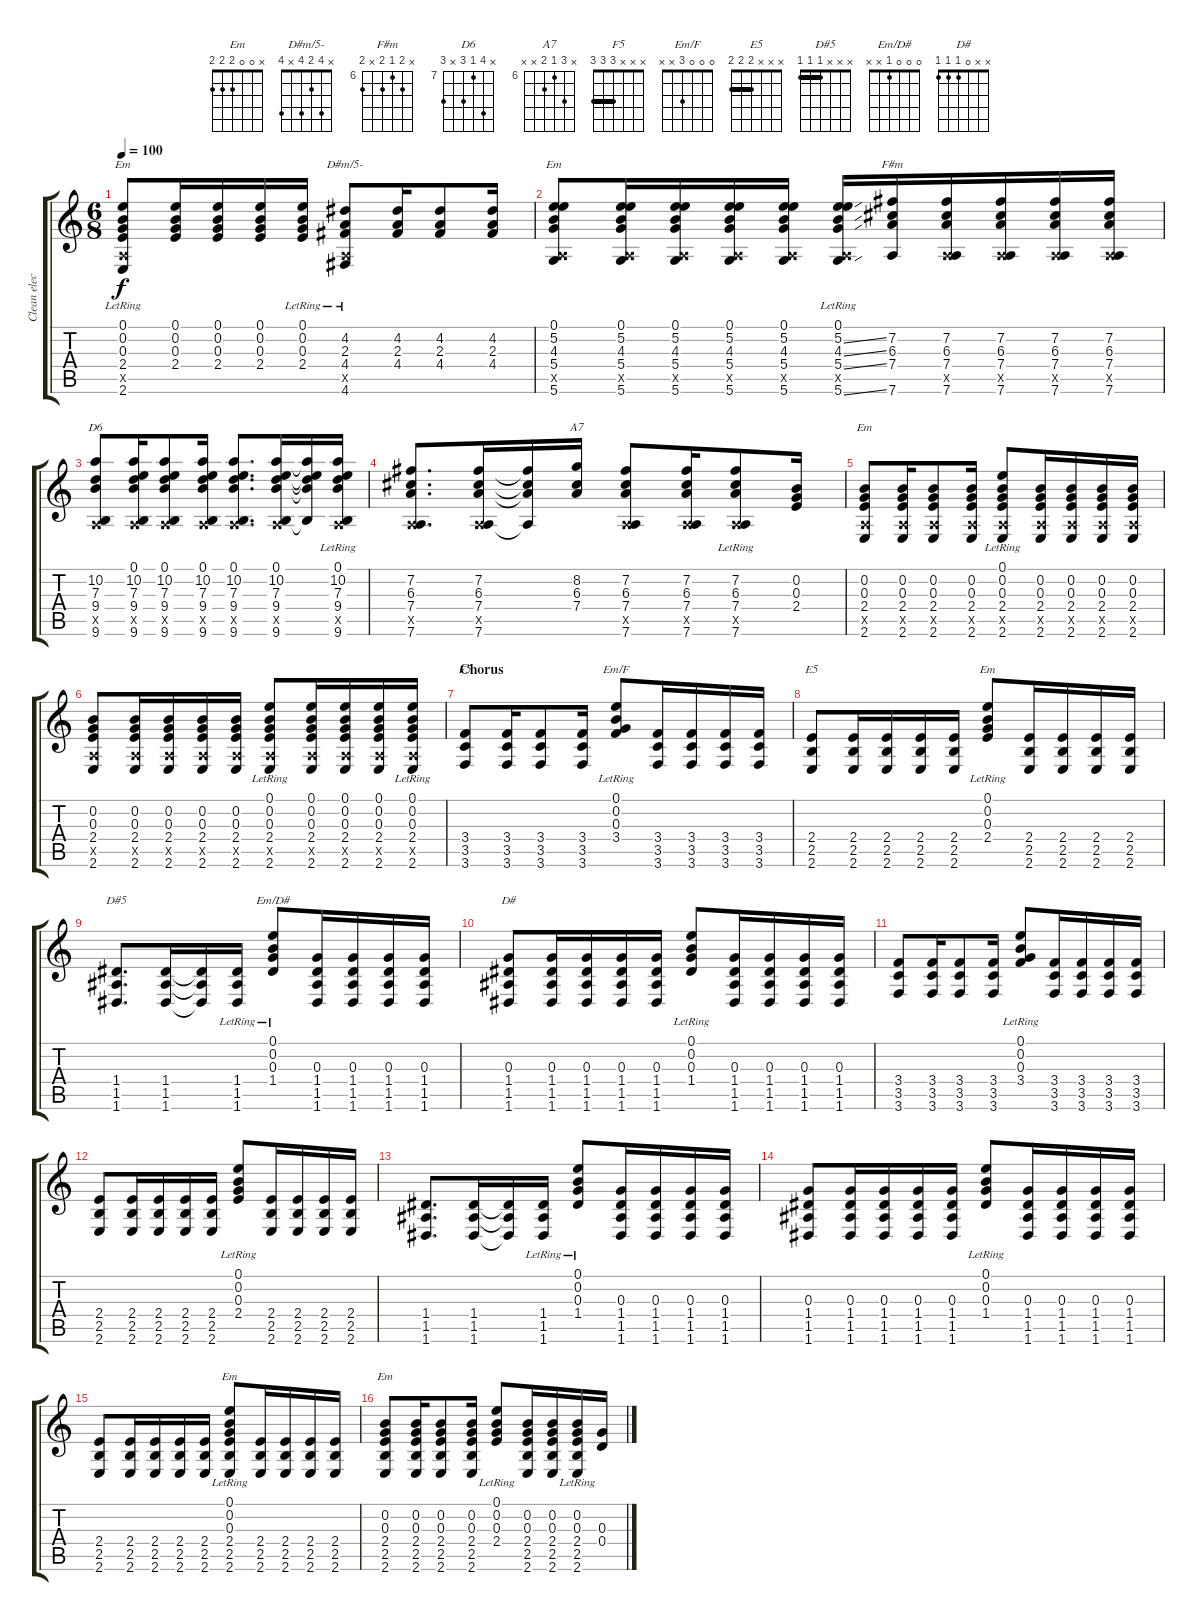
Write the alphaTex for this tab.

\track ("Clean elec." "Clean elec") {instrument electricguitarclean}
\staff {score tabs}
\tuning (E4 B3 G3 D3 A2 D2) {hide}
\chord ("Em" 0 0 0 2 x 2)
\chord ("D#m/5-" x 4 2 4 x 4)
\chord ("Em" 0 5 4 5 x 5)
\chord ("F#m" x 7 6 7 x 7) {firstfret 6}
\chord ("D6" x 10 7 9 x 9) {firstfret 7}
\chord ("A7" x 8 6 7 x x) {firstfret 6}
\chord ("Em" x 0 0 2 x 2)
\chord ("F5" x x x 3 3 3) {barre 3}
\chord ("Em/F" 0 0 0 3 x x)
\chord ("E5" x x x 2 2 2) {barre 2}
\chord ("Em" 0 0 0 2 x x)
\chord ("D#5" x x x 1 1 1) {barre 1}
\chord ("Em/D#" 0 0 0 1 x x)
\chord ("D#" x x 0 1 1 1)
\chord ("Em" 0 0 0 2 2 2)
\chord ("Em" x 0 0 2 2 2)
\ts (6 8)
\tempo 100
\clef g2
\ks c
(0.1 0.2 0.3 2.4 0.5{x} 2.6{lr}).8{ch "Em" dy f} (0.1 0.2 0.3 2.4).16 (0.1 0.2 0.3 2.4).16 (0.1 0.2 0.3 2.4).16 (0.1{lr} 0.2 0.3 2.4).16 (4.2 2.3 4.4 0.5{x} 4.6{lr}).8{ch "D#m/5-"} (4.2 2.3 4.4).16 (4.2 2.3 4.4).8 (4.2 2.3 4.4).16 |
(0.1 5.2 4.3 5.4 0.5{x} 5.6).8{ch "Em"} (0.1 5.2 4.3 5.4 0.5{x} 5.6).16 (0.1 5.2 4.3 5.4 0.5{x} 5.6).16 (0.1 5.2 4.3 5.4 0.5{x} 5.6).16 (0.1 5.2 4.3 5.4 0.5{x} 5.6).16 (0.1{lr} 5.2{ss} 4.3{ss} 5.4{ss} 0.5{x} 5.6{ss}).16 (7.2 6.3 7.4 7.6).16{ch "F#m"} (7.2 6.3 7.4 0.5{x} 7.6).16 (7.2 6.3 7.4 0.5{x} 7.6).16 (7.2 6.3 7.4 0.5{x} 7.6).16 (7.2 6.3 7.4 0.5{x} 7.6).16 |
(10.2 7.3 9.4 0.5{x} 9.6).8{ch "D6"} (0.1 10.2 7.3 9.4 0.5{x} 9.6).16 (0.1 10.2 7.3 9.4 0.5{x} 9.6).8 (0.1 10.2 7.3 9.4 0.5{x} 9.6).16 (0.1 10.2 7.3 9.4 0.5{x} 9.6).8{d} (0.1 10.2 7.3 9.4 0.5{x} 9.6).16 (0.1{t} 10.2{t} 7.3{t} 9.4{t} 9.6{t}).16 (0.1{lr} 10.2{lr} 7.3{lr} 9.4{lr} 0.5{x} 9.6{lr}).16 |
(7.2 6.3 7.4 0.5{x} 7.6).8{d} (7.2 6.3 7.4 0.5{x} 7.6).16 (7.2{t} 6.3{t} 7.4{t} 7.6{t}).16 (8.2 6.3 7.4).16{ch "A7"} (7.2 6.3 7.4 0.5{x} 7.6).8 (7.2 6.3 7.4 0.5{x} 7.6).16 (7.2 6.3 7.4 0.5{x} 7.6{lr}).8 (0.2 0.3 2.4).16 |
(0.2 0.3 2.4 0.5{x} 2.6).8{ch "Em"} (0.2 0.3 2.4 0.5{x} 2.6).16 (0.2 0.3 2.4 0.5{x} 2.6).8 (0.2 0.3 2.4 0.5{x} 2.6).16 (0.1{lr} 0.2 0.3 2.4 0.5{x} 2.6).8 (0.2 0.3 2.4 0.5{x} 2.6).16 (0.2 0.3 2.4 0.5{x} 2.6).16 (0.2 0.3 2.4 0.5{x} 2.6).16 (0.2 0.3 2.4 0.5{x} 2.6).16 |
(0.2 0.3 2.4 0.5{x} 2.6).8 (0.2 0.3 2.4 0.5{x} 2.6).16 (0.2 0.3 2.4 0.5{x} 2.6).16 (0.2 0.3 2.4 0.5{x} 2.6).16 (0.2 0.3 2.4 0.5{x} 2.6).16 (0.1{lr} 0.2 0.3 2.4 0.5{x} 2.6).8 (0.1 0.2 0.3 2.4 0.5{x} 2.6).16 (0.1 0.2 0.3 2.4 0.5{x} 2.6).16 (0.1 0.2 0.3 2.4 0.5{x} 2.6).16 (0.1{lr} 0.2{lr} 0.3{lr} 2.4{lr} 0.5{x} 2.6{lr}).16 |
\section ("" "Chorus")
(3.4 3.5 3.6).8{ch "F5"} (3.4 3.5 3.6).16 (3.4 3.5 3.6).8 (3.4 3.5 3.6).16 (0.1{lr} 0.2{lr} 0.3{lr} 3.4{lr}).8{ch "Em/F"} (3.4 3.5 3.6).16 (3.4 3.5 3.6).16 (3.4 3.5 3.6).16 (3.4 3.5 3.6).16 |
(2.4 2.5 2.6).8{ch "E5"} (2.4 2.5 2.6).16 (2.4 2.5 2.6).16 (2.4 2.5 2.6).16 (2.4 2.5 2.6).16 (0.1{lr} 0.2{lr} 0.3{lr} 2.4).8{ch "Em"} (2.4 2.5 2.6).16 (2.4 2.5 2.6).16 (2.4 2.5 2.6).16 (2.4 2.5 2.6).16 |
(1.4 1.5 1.6).8{d ch "D#5"} (1.4 1.5 1.6).16 (1.4{t} 1.5{t} 1.6{t}).16 (1.4 1.5{lr} 1.6{lr}).16 (0.1{lr} 0.2{lr} 0.3 1.4).8{ch "Em/D#"} (0.3 1.4 1.5 1.6).16 (0.3 1.4 1.5 1.6).16 (0.3 1.4 1.5 1.6).16 (0.3 1.4 1.5 1.6).16 |
(0.3 1.4 1.5 1.6).8{ch "D#"} (0.3 1.4 1.5 1.6).16 (0.3 1.4 1.5 1.6).16 (0.3 1.4 1.5 1.6).16 (0.3 1.4 1.5 1.6).16 (0.1{lr} 0.2{lr} 0.3{lr} 1.4).8 (0.3 1.4 1.5 1.6).16 (0.3 1.4 1.5 1.6).16 (0.3 1.4 1.5 1.6).16 (0.3 1.4 1.5 1.6).16 |
(3.4 3.5 3.6).8 (3.4 3.5 3.6).16 (3.4 3.5 3.6).8 (3.4 3.5 3.6).16 (0.1{lr} 0.2{lr} 0.3{lr} 3.4{lr}).8 (3.4 3.5 3.6).16 (3.4 3.5 3.6).16 (3.4 3.5 3.6).16 (3.4 3.5 3.6).16 |
(2.4 2.5 2.6).8 (2.4 2.5 2.6).16 (2.4 2.5 2.6).16 (2.4 2.5 2.6).16 (2.4 2.5 2.6).16 (0.1{lr} 0.2{lr} 0.3{lr} 2.4).8 (2.4 2.5 2.6).16 (2.4 2.5 2.6).16 (2.4 2.5 2.6).16 (2.4 2.5 2.6).16 |
(1.4 1.5 1.6).8{d} (1.4 1.5 1.6).16 (1.4{t} 1.5{t} 1.6{t}).16 (1.4 1.5{lr} 1.6{lr}).16 (0.1{lr} 0.2{lr} 0.3 1.4).8 (0.3 1.4 1.5 1.6).16 (0.3 1.4 1.5 1.6).16 (0.3 1.4 1.5 1.6).16 (0.3 1.4 1.5 1.6).16 |
(0.3 1.4 1.5 1.6).8 (0.3 1.4 1.5 1.6).16 (0.3 1.4 1.5 1.6).16 (0.3 1.4 1.5 1.6).16 (0.3 1.4 1.5 1.6).16 (0.1{lr} 0.2{lr} 0.3{lr} 1.4).8 (0.3 1.4 1.5 1.6).16 (0.3 1.4 1.5 1.6).16 (0.3 1.4 1.5 1.6).16 (0.3 1.4 1.5 1.6).16 |
(2.4 2.5 2.6).8 (2.4 2.5 2.6).16 (2.4 2.5 2.6).16 (2.4 2.5 2.6).16 (2.4 2.5 2.6).16 (0.1{lr} 0.2{lr} 0.3{lr} 2.4 2.5 2.6).8{ch "Em"} (2.4 2.5 2.6).16 (2.4 2.5 2.6).16 (2.4 2.5 2.6).16 (2.4 2.5 2.6).16 |
(0.2 0.3 2.4 2.5 2.6).8{ch "Em"} (0.2 0.3 2.4 2.5 2.6).16 (0.2 0.3 2.4 2.5 2.6).8 (0.2 0.3 2.4 2.5 2.6).16 (0.1{lr} 0.2 0.3 2.4).8 (0.2 0.3 2.4 2.5 2.6).16 (0.2 0.3 2.4 2.5 2.6).16 (0.2{lr} 0.3 2.4 2.5{lr} 2.6{lr}).16 (0.3 0.4).16
